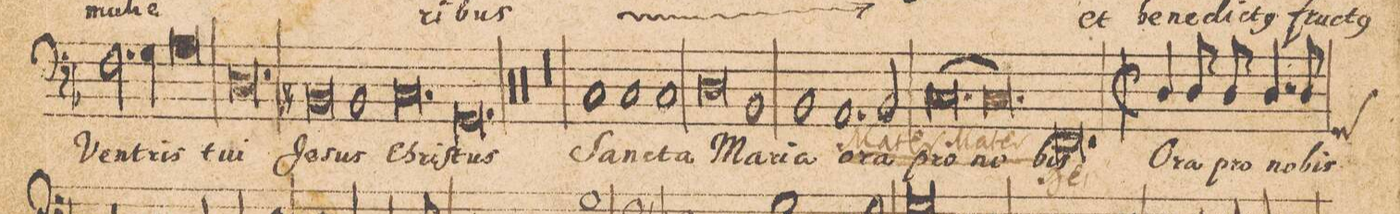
**kern	**text	**text
*I"[BASSUS.]	*	*
*clefF4	*	*
*k[b-]	*	*
*met(c|)	*	*
*M3/1	*	*
2.F\	ven-	.
4G\	-tris	.
0A	tu-	.
=29-	=29-	=29-
0.D	-i	.
=30-	=30-	=30-
0BBn	Je-	.
1BB	-sus	.
=31-	=31-	=31-
0.C	Chri-	.
=32-	=32-	=32-
0.GG	-ſtus	.
=33-	=33-	=33-
00.r	.	.
=34-	=34-	=34-
=35-	=35-	=35-
00.r	.	.
=36-	=36-	=36-
=37-	=37-	=37-
00.r	.	.
=38-	=38-	=38-
=39-	=39-	=39-
1C	San-	.
1C	-cta	.
1C	Ma-	.
=40-	=40-	=40-
0D	-ri-	.
1BB-ny	-a	.
=41-	=41-	=41-
1BB-	Ma-	.
1.AA	ter	[[o-
2BB-/	Ma-	-ra
=42-	=42-	=42-
[>0.C	-ter	pro
=43-	=43-	=43-
0.C]	De-	no-
=44-	=44-	=44-
0.FF	-i	-bis]]
=45-	=45-	=45-
*M2/1	*	*
*met(c|)	*	*
*mmet(c|)	*	*
4D/	O-	.
8D/	-ra	.
8D/	pro	.
4.D/	no-	.
*custos:GG	*	*
8D/	bis	.
*-	*-	*-
